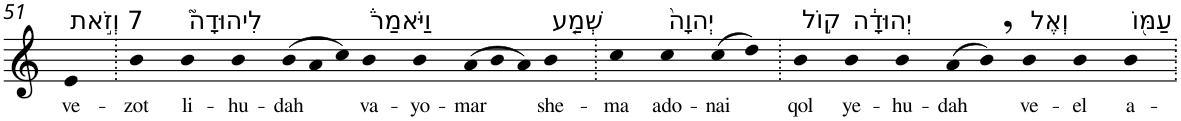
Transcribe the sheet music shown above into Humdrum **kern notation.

**kern	**text
*part1	*part1
*staff1	*staff1
*I"Piano	*
*I'Pno	*
!!LO:PB:g=z
*clefG2	*
*k[]	*
=51	=51
!LO:TX:a:t=7 וְזֹ֣את	!
!	!LO:LY:b
4e	ve-
=52.	=52.
!	!LO:LY:b
4b	-zot
!LO:TX:a:t=לִיהוּדָה֮	!
!	!LO:LY:b
4b	li-
!	!LO:LY:b
4b	-hu-
*Xtuplet	*
!	!LO:LY:b
(12b	-dah
12a	.
12cc)	.
!LO:TX:a:t=וַיֹּאמַר֒	!
!	!LO:LY:b
4b	va-
!	!LO:LY:b
4b	-yo-
!	!LO:LY:b
(12a	-mar
12b	.
12a)	.
!LO:TX:a:t=שְׁמַ֤ע	!
!	!LO:LY:b
4b	she-
=53.	=53.
!	!LO:LY:b
4cc	-ma
!LO:TX:a:t=יְהוָה֙	!
!	!LO:LY:b
4cc	ado-
!	!LO:LY:b
(8cc	-nai
8dd)	.
=54.	=54.
!LO:TX:a:t=ק֣וֹל	!
!	!LO:LY:b
4b	qol
!LO:TX:a:t=יְהוּדָ֔ה	!
!	!LO:LY:b
4b	ye-
!	!LO:LY:b
4b	-hu-
!	!LO:LY:b
(8a	-dah
8b,)	.
!LO:TX:a:t=וְאֶל	!
!	!LO:LY:b
4b	ve-
!	!LO:LY:b
4b	-el
!LO:TX:a:t=עַמּ֖וֹ	!
!	!LO:LY:b
4b	a-
=.	=.
*-	*-
